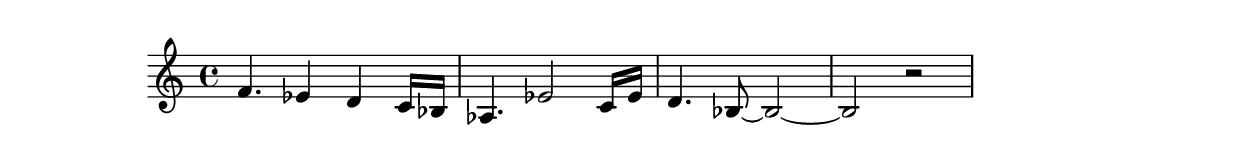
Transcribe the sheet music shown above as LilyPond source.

% A nice theme!
\relative c' {
  f4. es4 d c16 bes |
  as4. es'2 c16 es |
  d4. bes8~ bes2~ |
  bes2 r2 |
}